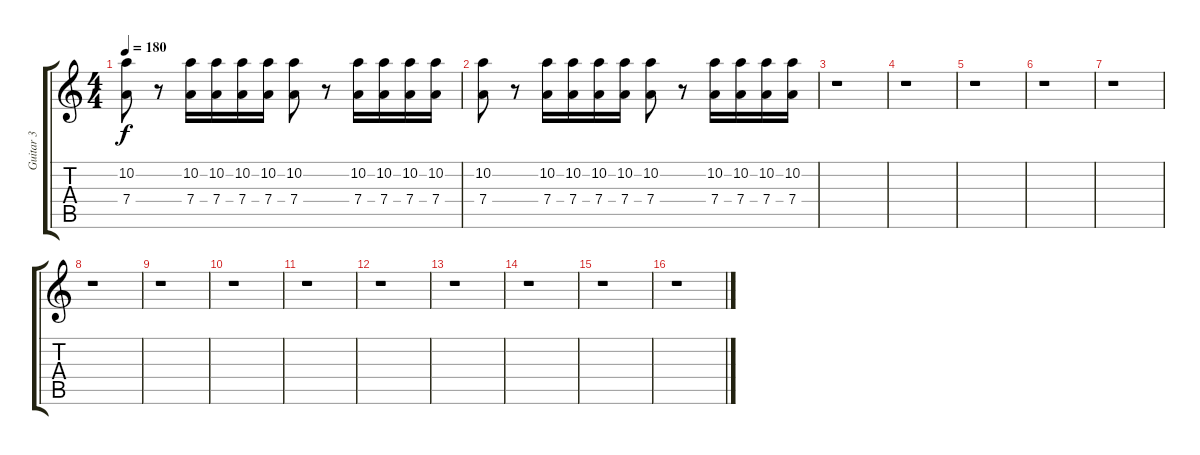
\track ("Guitar 3" "Guitar 3") {instrument distortionguitar}
\staff {score tabs}
\tuning (E4 B3 G3 D3 A2 E2) {hide}
\ts (4 4)
\tempo 180
\clef g2
\ks c
(10.2 7.4).8{dy f} r.8 (10.2 7.4).16 (10.2 7.4).16 (10.2 7.4).16 (10.2 7.4).16 (10.2 7.4).8 r.8 (10.2 7.4).16 (10.2 7.4).16 (10.2 7.4).16 (10.2 7.4).16 |
(10.2 7.4).8 r.8 (10.2 7.4).16 (10.2 7.4).16 (10.2 7.4).16 (10.2 7.4).16 (10.2 7.4).8 r.8 (10.2 7.4).16 (10.2 7.4).16 (10.2 7.4).16 (10.2 7.4).16 |
r.1 |
r.1 |
r.1 |
r.1 |
r.1 |
r.1 |
r.1 |
r.1 |
r.1 |
r.1 |
r.1 |
r.1 |
r.1 |
r.1
